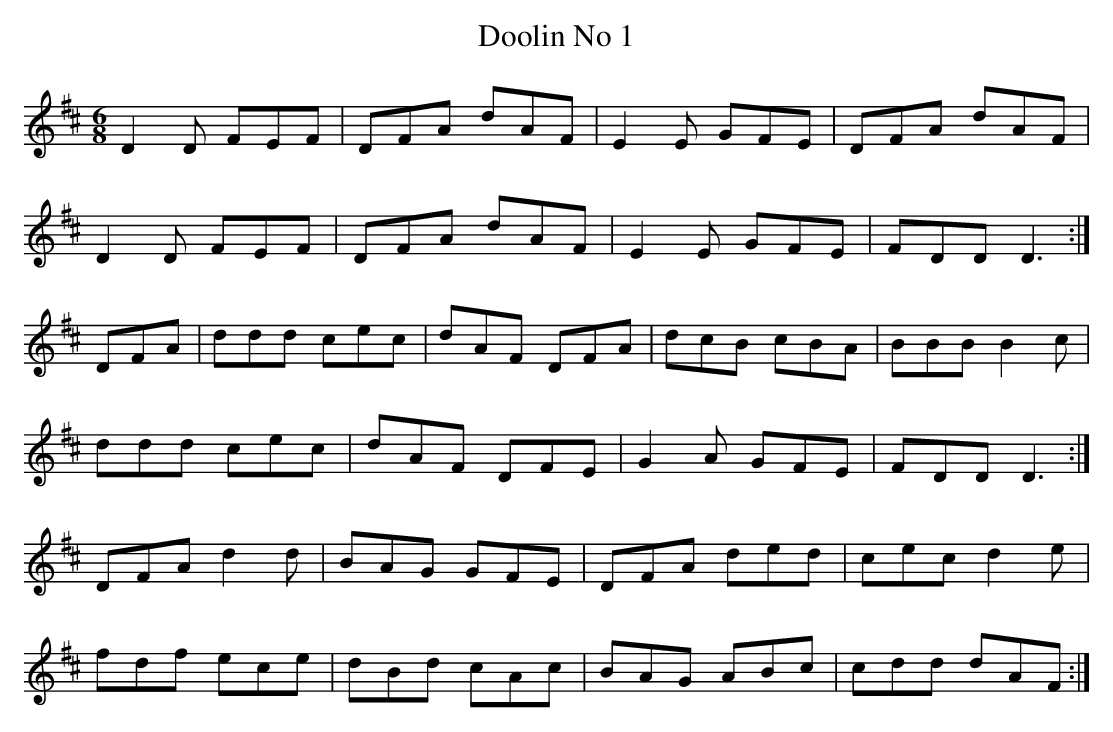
X:1
T:Doolin No 1
M:6/8
L:1/8
K:D
D2D FEF|DFA dAF|E2E GFE|DFA dAF|!
D2D FEF|DFA dAF|E2E GFE|FDD D3:|!
DFA|ddd cec|dAF DFA|dcB cBA|BBB B2c|!
ddd cec|dAF DFE|G2A GFE|FDD D3:|!
DFA d2d|BAG GFE|DFA ded|cec d2e|!
fdf ece|dBd cAc|BAG ABc|cdd dAF:|!
